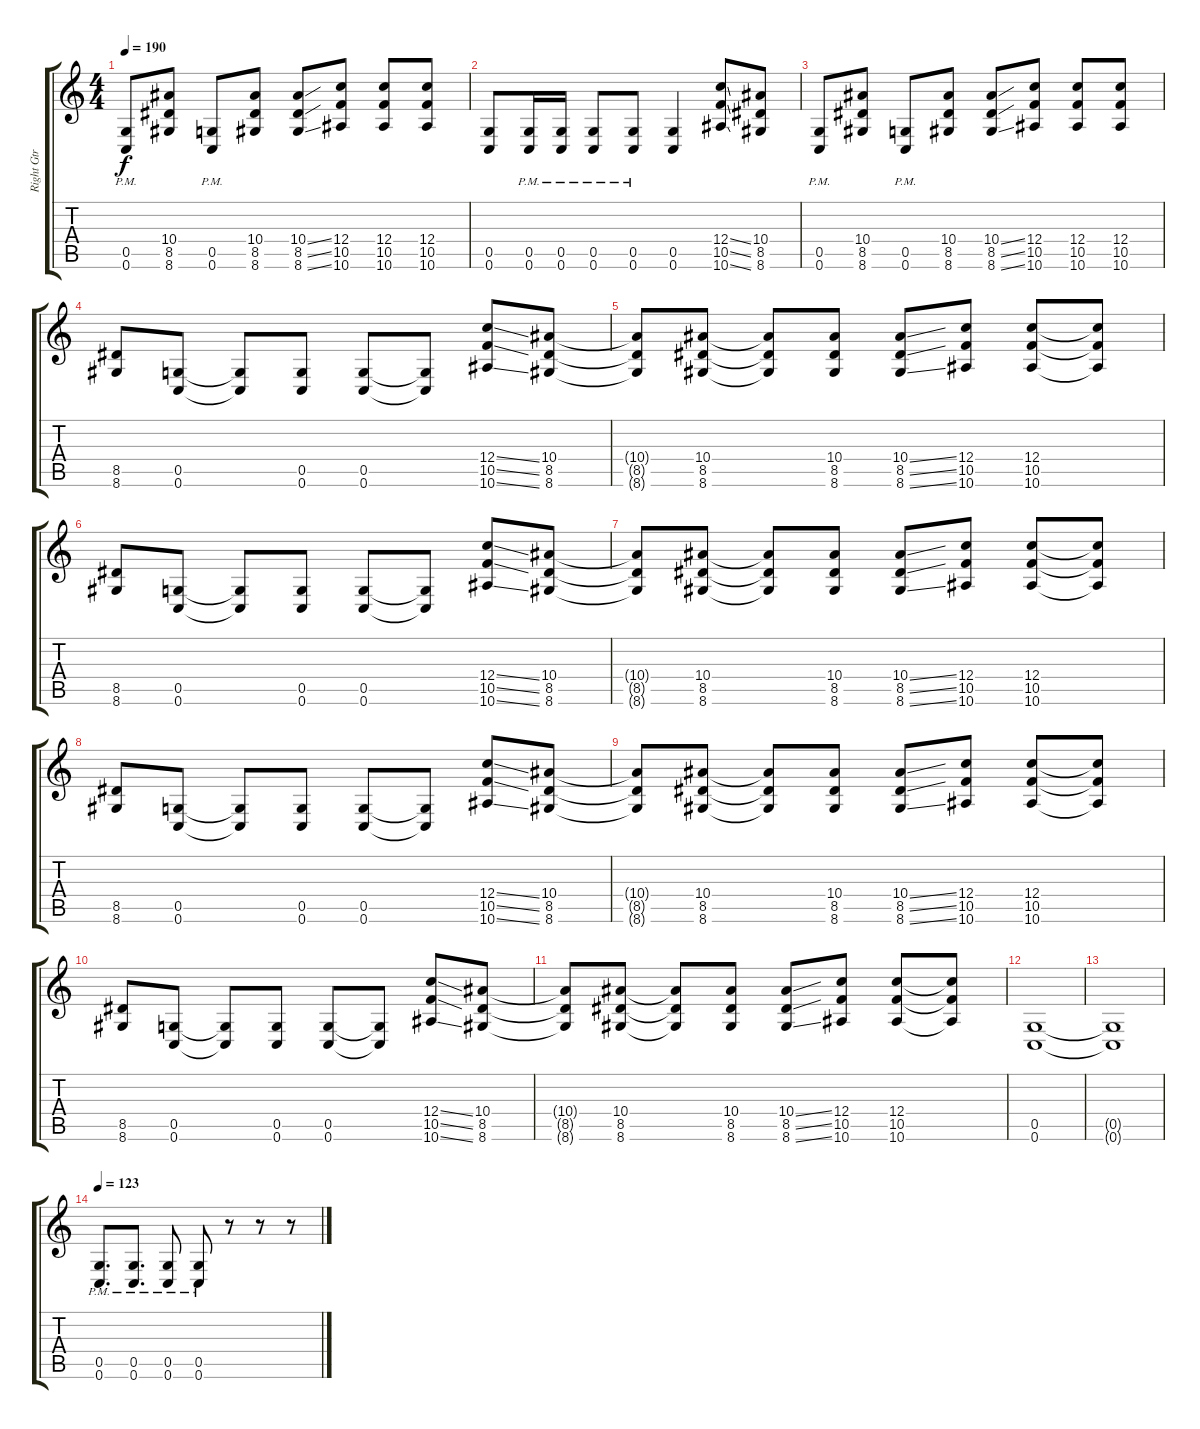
\track ("Right Gtr" "Right Gtr") {instrument overdrivenguitar}
\staff {score tabs}
\tuning (D4 A3 F3 C3 G2 C2) {hide}
\ts (4 4)
\tempo 190
\clef g2
\ks c
(0.5{pm} 0.6{pm}).8{dy f} (10.4 8.5 8.6).8 (0.5{pm} 0.6{pm}).8 (10.4 8.5 8.6).8 (10.4{ss} 8.5{ss} 8.6{ss}).8 (12.4 10.5 10.6).8 (12.4 10.5 10.6).8 (12.4 10.5 10.6).8 |
(0.5 0.6).8 (0.5{pm} 0.6{pm}).16 (0.5{pm} 0.6{pm}).16 (0.5{pm} 0.6{pm}).8 (0.5{pm} 0.6{pm}).8 (0.5 0.6).4 (12.4{ss} 10.5{ss} 10.6{ss}).8 (10.4 8.5 8.6).8 |
(0.5{pm} 0.6{pm}).8 (10.4 8.5 8.6).8 (0.5{pm} 0.6{pm}).8 (10.4 8.5 8.6).8 (10.4{ss} 8.5{ss} 8.6{ss}).8 (12.4 10.5 10.6).8 (12.4 10.5 10.6).8 (12.4 10.5 10.6).8 |
(8.5 8.6).8 (0.5 0.6).8 (0.5{t} 0.6{t}).8 (0.5 0.6).8 (0.5 0.6).8 (0.5{t} 0.6{t}).8 (12.4{ss} 10.5{ss} 10.6{ss}).8 (10.4 8.5 8.6).8 |
(10.4{t} 8.5{t} 8.6{t}).8 (10.4 8.5 8.6).8 (10.4{t} 8.5{t} 8.6{t}).8 (10.4 8.5 8.6).8 (10.4{ss} 8.5{ss} 8.6{ss}).8 (12.4 10.5 10.6).8 (12.4 10.5 10.6).8 (12.4{t} 10.5{t} 10.6{t}).8 |
(8.5 8.6).8 (0.5 0.6).8 (0.5{t} 0.6{t}).8 (0.5 0.6).8 (0.5 0.6).8 (0.5{t} 0.6{t}).8 (12.4{ss} 10.5{ss} 10.6{ss}).8 (10.4 8.5 8.6).8 |
(10.4{t} 8.5{t} 8.6{t}).8 (10.4 8.5 8.6).8 (10.4{t} 8.5{t} 8.6{t}).8 (10.4 8.5 8.6).8 (10.4{ss} 8.5{ss} 8.6{ss}).8 (12.4 10.5 10.6).8 (12.4 10.5 10.6).8 (12.4{t} 10.5{t} 10.6{t}).8 |
(8.5 8.6).8 (0.5 0.6).8 (0.5{t} 0.6{t}).8 (0.5 0.6).8 (0.5 0.6).8 (0.5{t} 0.6{t}).8 (12.4{ss} 10.5{ss} 10.6{ss}).8 (10.4 8.5 8.6).8 |
(10.4{t} 8.5{t} 8.6{t}).8 (10.4 8.5 8.6).8 (10.4{t} 8.5{t} 8.6{t}).8 (10.4 8.5 8.6).8 (10.4{ss} 8.5{ss} 8.6{ss}).8 (12.4 10.5 10.6).8 (12.4 10.5 10.6).8 (12.4{t} 10.5{t} 10.6{t}).8 |
(8.5 8.6).8 (0.5 0.6).8 (0.5{t} 0.6{t}).8 (0.5 0.6).8 (0.5 0.6).8 (0.5{t} 0.6{t}).8 (12.4{ss} 10.5{ss} 10.6{ss}).8 (10.4 8.5 8.6).8 |
(10.4{t} 8.5{t} 8.6{t}).8 (10.4 8.5 8.6).8 (10.4{t} 8.5{t} 8.6{t}).8 (10.4 8.5 8.6).8 (10.4{ss} 8.5{ss} 8.6{ss}).8 (12.4 10.5 10.6).8 (12.4 10.5 10.6).8 (12.4{t} 10.5{t} 10.6{t}).8 |
(0.5 0.6).1 |
(0.5{t} 0.6{t}).1 |
\tempo 123
(0.5{pm} 0.6{pm}).8{d} (0.5{pm} 0.6{pm}).8{d} (0.5{pm} 0.6{pm}).8 (0.5{pm} 0.6{pm}).8 r.8 r.8 r.8
